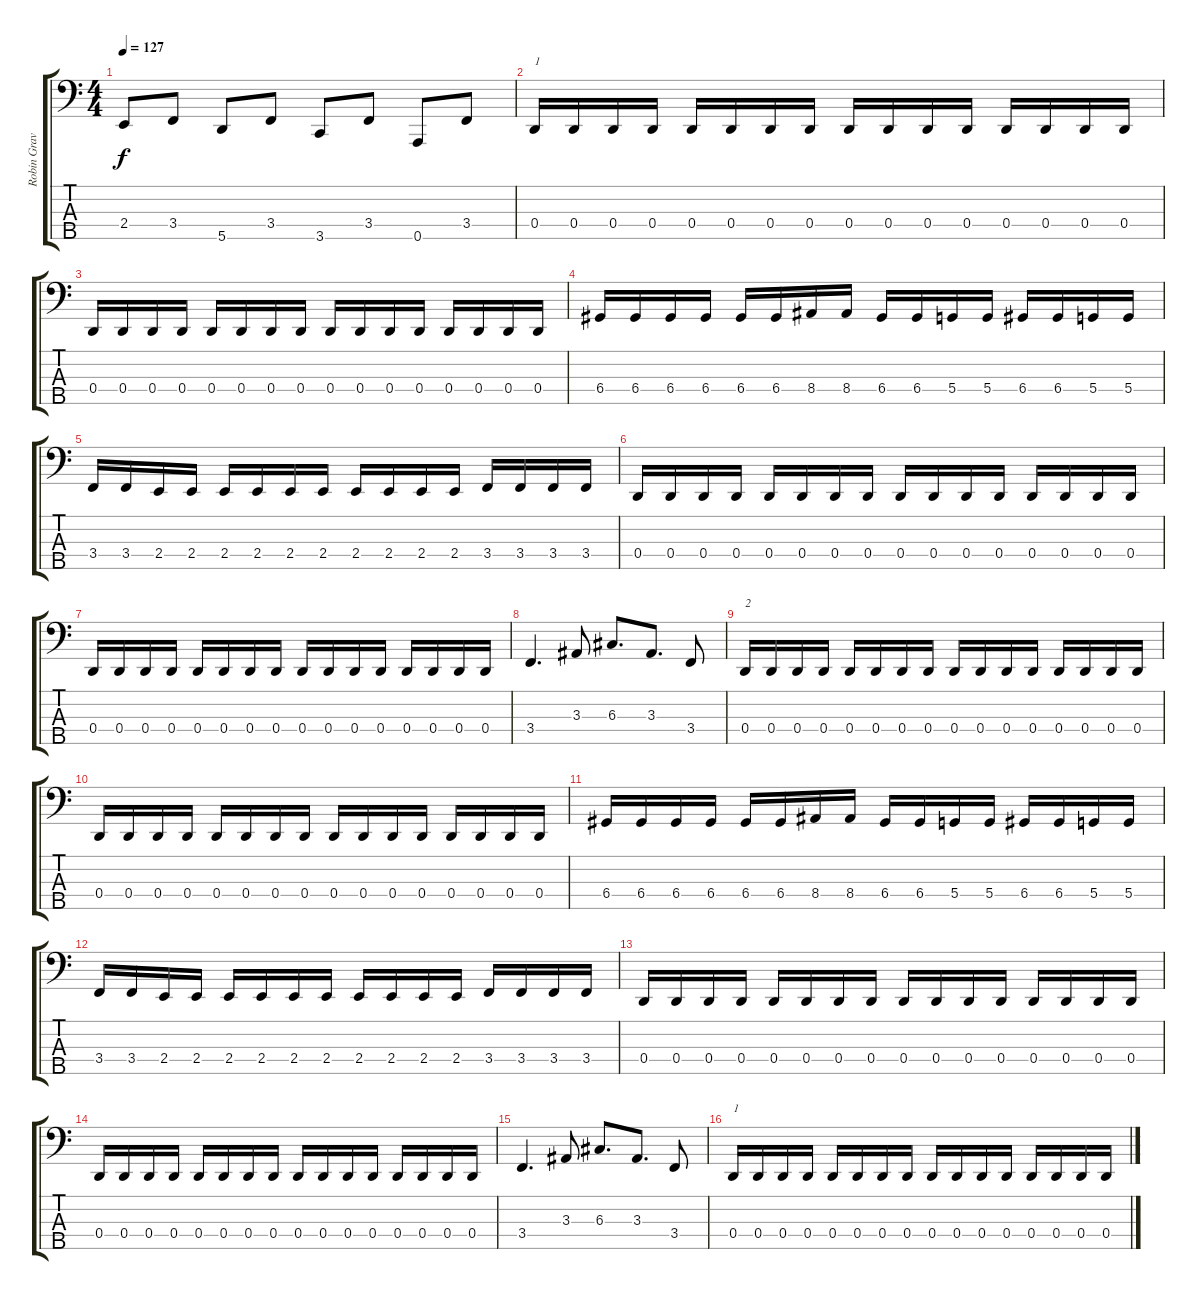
\track ("Robin Graves" "Robin Grav") {instrument electricbasspick}
\staff {score tabs}
\tuning (F2 C2 G1 D1 A0) {hide}
\ts (4 4)
\tempo 127
\clef f4
\ks c
2.4.8{dy f} 3.4.8 5.5.8 3.4.8 3.5.8 3.4.8 0.5.8 3.4.8 |
0.4.16{txt "1"} 0.4.16 0.4.16 0.4.16 0.4.16 0.4.16 0.4.16 0.4.16 0.4.16 0.4.16 0.4.16 0.4.16 0.4.16 0.4.16 0.4.16 0.4.16 |
0.4.16 0.4.16 0.4.16 0.4.16 0.4.16 0.4.16 0.4.16 0.4.16 0.4.16 0.4.16 0.4.16 0.4.16 0.4.16 0.4.16 0.4.16 0.4.16 |
6.4.16 6.4.16 6.4.16 6.4.16 6.4.16 6.4.16 8.4.16 8.4.16 6.4.16 6.4.16 5.4.16 5.4.16 6.4.16 6.4.16 5.4.16 5.4.16 |
3.4.16 3.4.16 2.4.16 2.4.16 2.4.16 2.4.16 2.4.16 2.4.16 2.4.16 2.4.16 2.4.16 2.4.16 3.4.16 3.4.16 3.4.16 3.4.16 |
0.4.16 0.4.16 0.4.16 0.4.16 0.4.16 0.4.16 0.4.16 0.4.16 0.4.16 0.4.16 0.4.16 0.4.16 0.4.16 0.4.16 0.4.16 0.4.16 |
0.4.16 0.4.16 0.4.16 0.4.16 0.4.16 0.4.16 0.4.16 0.4.16 0.4.16 0.4.16 0.4.16 0.4.16 0.4.16 0.4.16 0.4.16 0.4.16 |
3.4.4{d} 3.3.8 6.3.8{d} 3.3.8{d} 3.4.8 |
0.4.16{txt "2"} 0.4.16 0.4.16 0.4.16 0.4.16 0.4.16 0.4.16 0.4.16 0.4.16 0.4.16 0.4.16 0.4.16 0.4.16 0.4.16 0.4.16 0.4.16 |
0.4.16 0.4.16 0.4.16 0.4.16 0.4.16 0.4.16 0.4.16 0.4.16 0.4.16 0.4.16 0.4.16 0.4.16 0.4.16 0.4.16 0.4.16 0.4.16 |
6.4.16 6.4.16 6.4.16 6.4.16 6.4.16 6.4.16 8.4.16 8.4.16 6.4.16 6.4.16 5.4.16 5.4.16 6.4.16 6.4.16 5.4.16 5.4.16 |
3.4.16 3.4.16 2.4.16 2.4.16 2.4.16 2.4.16 2.4.16 2.4.16 2.4.16 2.4.16 2.4.16 2.4.16 3.4.16 3.4.16 3.4.16 3.4.16 |
0.4.16 0.4.16 0.4.16 0.4.16 0.4.16 0.4.16 0.4.16 0.4.16 0.4.16 0.4.16 0.4.16 0.4.16 0.4.16 0.4.16 0.4.16 0.4.16 |
0.4.16 0.4.16 0.4.16 0.4.16 0.4.16 0.4.16 0.4.16 0.4.16 0.4.16 0.4.16 0.4.16 0.4.16 0.4.16 0.4.16 0.4.16 0.4.16 |
3.4.4{d} 3.3.8 6.3.8{d} 3.3.8{d} 3.4.8 |
0.4.16{txt "1"} 0.4.16 0.4.16 0.4.16 0.4.16 0.4.16 0.4.16 0.4.16 0.4.16 0.4.16 0.4.16 0.4.16 0.4.16 0.4.16 0.4.16 0.4.16
